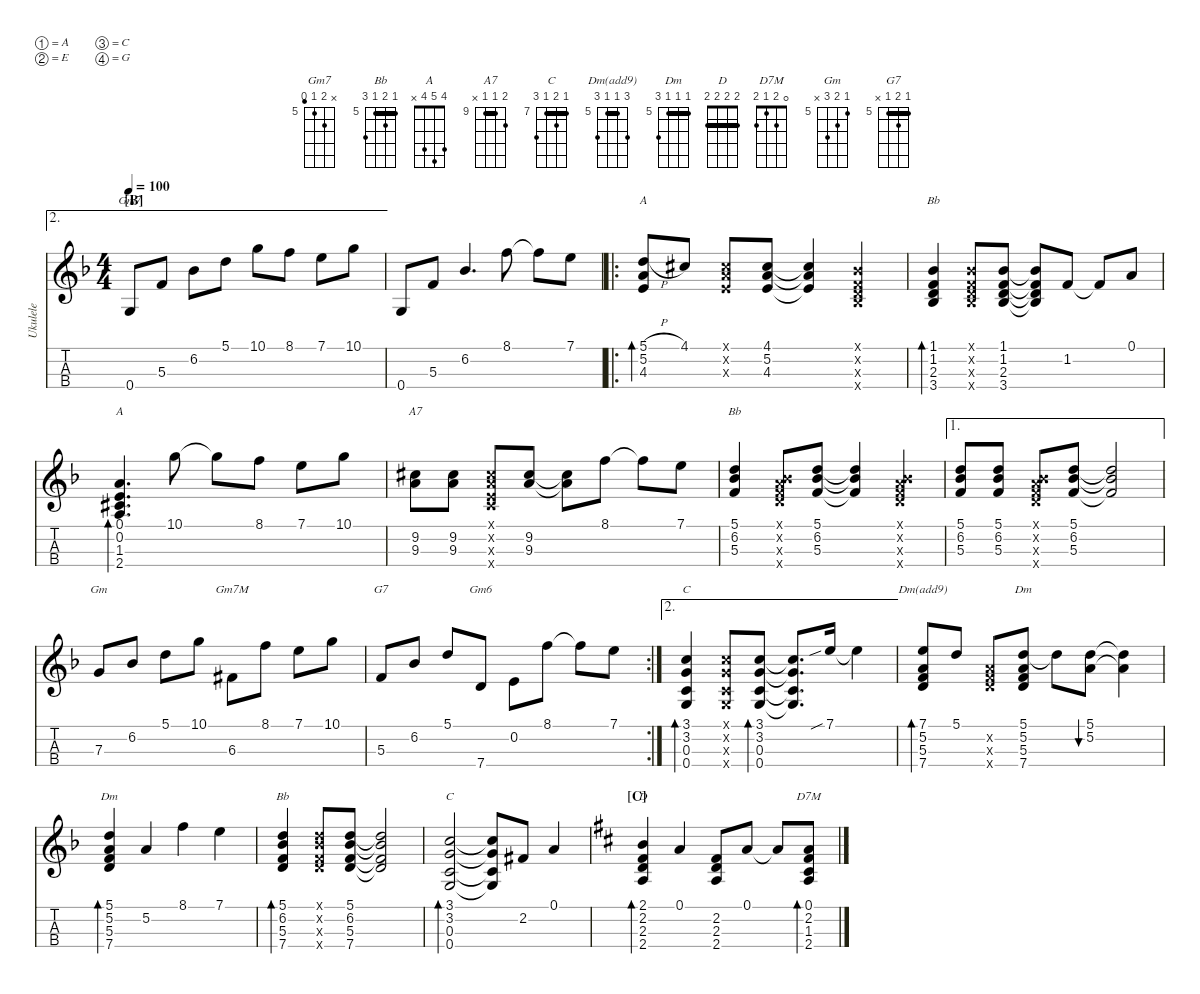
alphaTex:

\defaultSystemsLayout 4
\hideDynamics
\bracketExtendMode nobrackets
\otherSystemsTrackNameOrientation horizontal
\defaultBarNumberDisplay Hide
\track ("Ukulele" "Ukulele") {defaultSystemsLayout 4 instrument acousticguitarnylon}
\staff {score tabs}
\tuning (A4 E4 C4 G3)
\displaytranspose 0
\chord ("Gm7" x 6 5 4) {firstfret 5 showfingering false}
\chord ("Bb" 1 1 2 3) {barre 1}
\chord ("A" 0 0 1 2) {showfingering false}
\chord ("A7" 10 9 9 x) {firstfret 9 showfingering false barre 9}
\chord ("Bb" x 6 5 7) {firstfret 5 showfingering false}
\chord ("C" 3 3 0 0)
\chord ("Dm(add9)" 7 5 5 7) {firstfret 5 barre 5}
\chord ("Dm" 5 5 5 7) {firstfret 5 barre (5 5)}
\chord ("Bb" 5 6 5 7) {firstfret 5 barre 5}
\chord ("C" 7 8 7 9) {firstfret 7 barre 7}
\chord ("D" 2 2 2 2) {barre (2 2 2)}
\chord ("D7M" 0 2 1 2)
\chord ("Gm" 5 6 7 x) {firstfret 5 showfingering false}
\chord ("Gm7M" 8 x 6 x) {firstfret 6 showdiagram false showfingering false}
\chord ("G7" 5 6 5 x) {firstfret 5 showfingering false barre 5}
\chord ("Gm6" x 0 x x) {showdiagram false showfingering false}
\chord ("A" 4 5 4 x) {showfingering false}
\ae 2
\ts (4 4)
\section ("B" "")
\tempo 100
\clef g2
\ks f
0.4{acc forcenatural}.8{ch "Gm7" dy mf beam Up} 5.3{acc forcenatural}.8{beam Up} 6.2{acc b}.8{beam Down} 5.1{acc forcenatural}.8{beam Down} 10.1{acc forcenatural}.8{beam Down} 8.1{acc forcenatural}.8{beam Down} 7.1{acc forcenatural}.8{beam Down} 10.1{acc forcenatural}.8{beam Down} |
0.4{acc forcenatural}.8{beam Up} 5.3{acc forcenatural}.8{beam Up} 6.2{acc b}.4{d beam Up} 8.1{acc forcenatural}.8{beam Down} 8.1{t acc forcenatural}.8{beam Down} 7.1{acc forcenatural}.8{beam Down} |
\ro
(4.3{acc forcenatural} 5.2{acc forcenatural} 5.1{h acc forcenatural}).8{bd 104 ch "A" beam Up} 4.1{acc #}.8{beam Up} (4.1{x acc #} 5.2{x acc forcenatural} 4.3{x acc forcenatural}).8{beam Up} (4.3{acc forcenatural} 5.2{acc forcenatural} 4.1{acc #}).8{beam Up} (4.1{t acc #} 5.2{t acc forcenatural} 4.3{t acc forcenatural}).4{beam Up} (3.4{x acc b} 2.3{x acc forcenatural} 1.2{x acc forcenatural} 1.1{x acc b}).4{beam Up} |
(1.2{acc forcenatural} 1.1{acc b} 3.4{acc b} 2.3{acc forcenatural}).4{bd 100 ch "Bb" beam Up} (3.4{x acc b} 2.3{x acc forcenatural} 1.2{x acc forcenatural} 1.1{x acc b}).8{beam Up} (3.4{acc b} 2.3{acc forcenatural} 1.2{acc forcenatural} 1.1{acc b}).8{beam Up} (2.3{t acc forcenatural} 1.2{t acc forcenatural} 1.1{t acc b} 3.4{t acc b}).8{beam Up} 1.2{acc forcenatural}.8{beam Up} 1.2{t acc forcenatural}.8{beam Up} 0.1{acc forcenatural}.8{beam Up} |
(2.4{acc forcenatural} 1.3{acc #} 0.2{acc forcenatural} 0.1{acc forcenatural}).4{d bd 65 ch "A" beam Up} 10.1{acc forcenatural}.8{beam Down} 10.1{t acc forcenatural}.8{beam Down} 8.1{acc forcenatural}.8{beam Down} 7.1{acc forcenatural}.8{beam Down} 10.1{acc forcenatural}.8{beam Down} |
(9.3{acc forcenatural} 9.2{acc #}).8{ch "A7" beam Down} (9.2{acc #} 9.3{acc forcenatural}).8{beam Down} (9.4{x acc forcenatural} 9.2{x acc #} 0.1{x acc forcenatural} 0.3{x acc forcenatural}).8{beam Up} (9.3{acc forcenatural} 9.2{acc #}).8{beam Up} (9.2{t acc #} 9.3{t acc forcenatural}).8{beam Down} 8.1{acc forcenatural}.8{beam Down} 8.1{t acc forcenatural}.8{beam Down} 7.1{acc forcenatural}.8{beam Down} |
(5.3{acc forcenatural} 6.2{acc b} 5.1{acc forcenatural}).4{ch "Bb" beam Up} (7.4{x acc forcenatural} 5.3{x acc forcenatural} 6.2{x acc b} 0.1{x acc forcenatural}).8{beam Up} (5.3{acc forcenatural} 6.2{acc b} 5.1{acc forcenatural}).8{beam Up} (6.2{t acc b} 5.3{t acc forcenatural} 5.1{t acc forcenatural}).4{beam Up} (7.4{x acc forcenatural} 5.3{x acc forcenatural} 6.2{x acc b} 0.1{x acc forcenatural}).4{beam Up} |
\ae 1
(5.3{acc forcenatural} 6.2{acc b} 5.1{acc forcenatural}).8{beam Up} (5.3{acc forcenatural} 6.2{acc b} 5.1{acc forcenatural}).8{beam Up} (7.4{x acc forcenatural} 5.3{x acc forcenatural} 6.2{x acc b} 0.1{x acc forcenatural}).8{beam Up} (5.3{acc forcenatural} 6.2{acc b} 5.1{acc forcenatural}).8{beam Up} (6.2{t acc b} 5.3{t acc forcenatural} 5.1{t acc forcenatural}).2{beam Up} |
7.3{acc forcenatural}.8{ch "Gm" beam Up} 6.2{acc b}.8{beam Up} 5.1{acc forcenatural}.8{beam Down} 10.1{acc forcenatural}.8{beam Down} 6.3{acc #}.8{ch "Gm7M" beam Down} 8.1{acc forcenatural}.8{beam Down} 7.1{acc forcenatural}.8{beam Down} 10.1{acc forcenatural}.8{beam Down} |
\rc 2
5.3{acc forcenatural}.8{ch "G7" beam Up} 6.2{acc b}.8{beam Up} 5.1{acc forcenatural}.8{beam Up} 7.4{acc forcenatural}.8{ch "Gm6" beam Up} 0.2{acc forcenatural}.8{beam Down} 8.1{acc forcenatural}.8{beam Down} 8.1{t acc forcenatural}.8{beam Down} 7.1{acc forcenatural}.8{beam Down} |
\ae 2
(0.3{acc forcenatural} 3.2{acc forcenatural} 3.1{acc forcenatural} 0.4{acc forcenatural}).4{bd 30 ch "C" beam Up} (3.2{x acc forcenatural} 3.1{x acc forcenatural} 0.3{x acc forcenatural} 0.4{x acc forcenatural}).8{beam Up} (0.3{acc forcenatural} 3.2{acc forcenatural} 3.1{acc forcenatural} 0.4{acc forcenatural}).8{bd 30 beam Up} (3.1{t acc forcenatural} 3.2{t acc forcenatural} 0.3{t acc forcenatural} 0.4{t acc forcenatural}).8{d beam Up} 7.1{sib acc forcenatural}.16{beam Up} 7.1{t acc forcenatural}.4{beam Down} |
(7.4{acc forcenatural} 5.3{acc forcenatural} 5.2{acc forcenatural} 7.1{acc forcenatural}).8{bd 30 ch "Dm(add9)" beam Up} 5.1{acc forcenatural}.8{beam Up} (7.4{x acc forcenatural} 5.3{x acc forcenatural} 5.2{x acc forcenatural}).8{beam Up} (5.1{acc forcenatural} 5.2{acc forcenatural} 5.3{acc forcenatural} 7.4{acc forcenatural}).8{ch "Dm" beam Up} 5.1{t acc forcenatural}.8{beam Down} (5.1{acc forcenatural} 5.2{acc forcenatural}).8{bu 30 beam Down} (5.2{t acc forcenatural} 5.1{t acc forcenatural}).4{beam Down} |
(5.3{acc forcenatural} 5.2{acc forcenatural} 5.1{acc forcenatural} 7.4{acc forcenatural}).4{bd 30 ch "Dm" beam Up} 5.2{acc forcenatural}.4{beam Up} 8.1{acc forcenatural}.4{beam Down} 7.1{acc forcenatural}.4{beam Down} |
(5.1{acc forcenatural} 6.2{acc b} 5.3{acc forcenatural} 7.4{acc forcenatural}).4{bd 30 ch "Bb" beam Up} (5.1{x acc forcenatural} 6.2{x acc b} 5.3{x acc forcenatural} 7.4{x acc forcenatural}).8{beam Up} (5.1{acc forcenatural} 6.2{acc b} 5.3{acc forcenatural} 7.4{acc forcenatural}).8{beam Up} (7.4{t acc forcenatural} 5.3{t acc forcenatural} 6.2{t acc b} 5.1{t acc forcenatural}).2{beam Up} |
(3.1{acc forcenatural} 3.2{acc forcenatural} 0.3{acc forcenatural} 0.4{acc forcenatural}).2{bd 30 ch "C" beam Up} (3.1{t acc forcenatural} 3.2{t acc forcenatural} 0.3{t acc forcenatural} 0.4{t acc forcenatural}).8{beam Up} 2.2{acc #}.8{beam Up} 0.1{acc forcenatural}.4{beam Up} |
\section ("C" "")
\ks d
(2.3{acc forcenatural} 2.2{acc #} 2.4{acc forcenatural} 2.1{acc forcenatural}).4{bd 58 ch "D" beam Up} 0.1{acc forcenatural}.4{beam Up} (2.2{acc #} 2.4{acc forcenatural} 2.3{acc forcenatural}).8{beam Up} 0.1{acc forcenatural}.8{beam Up} 0.1{t acc forcenatural}.8{beam Up} (0.1{acc forcenatural} 2.2{acc #} 1.3{acc #} 2.4{acc forcenatural}).8{bd 57 ch "D7M" beam Up}
